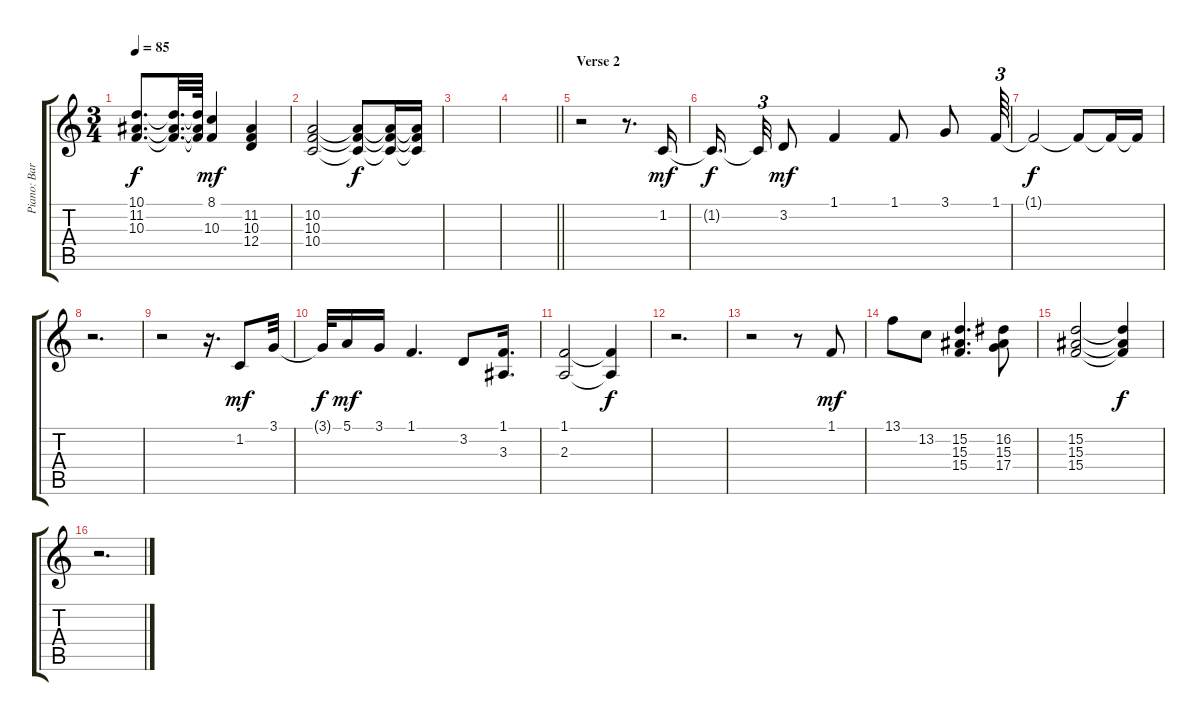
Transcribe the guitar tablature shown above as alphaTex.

\track ("Piano: Barry Beckett" "Piano: Bar") {instrument brightacousticpiano}
\staff {score tabs}
\tuning (E4 B3 G3 D3 A2 E2) {hide}
\ts (3 4)
\tempo 85
\clef g2
\ks c
(10.1{t} 11.2{t} 10.3{t}).8{d dy f} (10.1{t} 11.2{t} 10.3{t}).32{d} (10.1{t} 11.2{t} 10.3{t}).64 (8.1 10.3).4{dy mf} (11.2 10.3 12.4).4 |
(10.2 10.3 10.4).2 (10.2{t} 10.3{t} 10.4{t}).8{dy f} (10.2{t} 10.3{t} 10.4{t}).16 (10.2{t} 10.3{t} 10.4{t}).16 |
|
\barLineRight lightlight
|
\section ("" "Verse 2")
r.2 r.8{d} 1.2.16{dy mf} |
1.2{t}.16{d dy f beam splitsecondary} 1.2{t}.32{tu (3 2)} 3.2.8{dy mf} 1.1.4 1.1.8 3.1.8 1.1.64{tu (3 2)} |
1.1{t}.2{dy f} 1.1{t}.8 1.1{t}.16 1.1{t}.16 |
r.2{d} |
r.2 r.16{d} 1.2.8{dy mf} 3.1.32 |
3.1{t}.32{dy f} 5.1.16{dy mf} 3.1.16 1.1.4{d} 3.2.8 (1.1 3.3).16{d} |
(1.1 2.3).2 (1.1{t} 2.3{t}).4{dy f} |
r.2{d} |
r.2 r.8 1.1.8{dy mf} |
13.1.8 13.2.8 (15.2 15.3 15.4).4{d} (16.2 15.3 17.4).8 |
(15.2 15.3 15.4).2 (15.2{t} 15.3{t} 15.4{t}).4{dy f} |
r.2{d}
